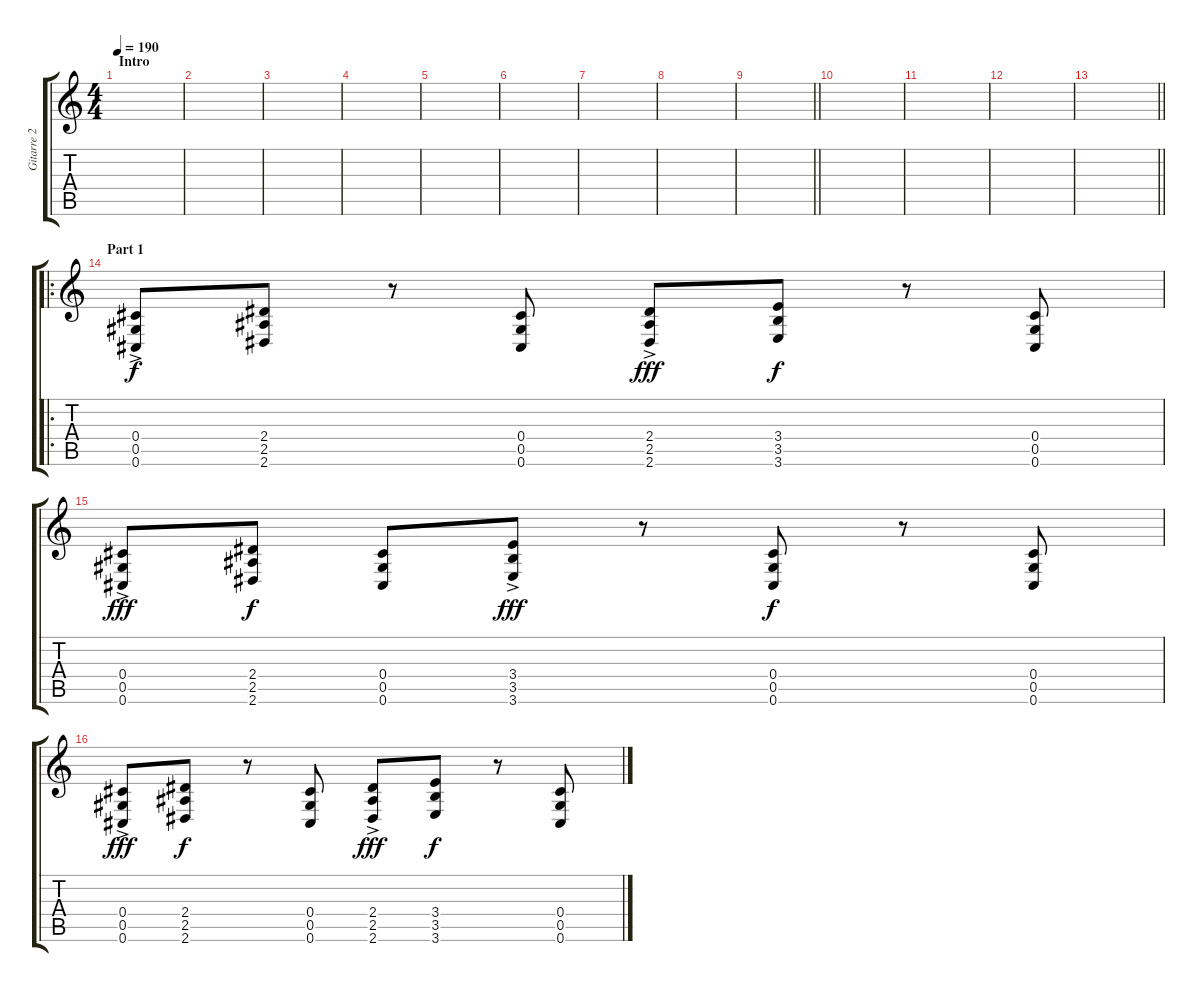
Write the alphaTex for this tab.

\track ("Gitarre 2" "Gitarre 2") {instrument overdrivenguitar}
\staff {score tabs}
\tuning (Eb4 Bb3 Gb3 Db3 Ab2 Db2) {hide}
\ts (4 4)
\section ("" "Intro")
\tempo 190
\clef g2
\ks c
|
|
|
|
|
|
|
|
\barLineRight lightlight
|
|
|
|
\barLineRight lightlight
|
\ro
\section ("" "Part 1")
(0.4 0.5 0.6{ac}).8 (2.4 2.5 2.6).8{dy f} r.8 (0.4 0.5 0.6).8 (2.4 2.5 2.6{ac}).8{dy fff} (3.4 3.5 3.6).8{dy f} r.8 (0.4 0.5 0.6).8 |
(0.4 0.5 0.6{ac}).8{dy fff} (2.4 2.5 2.6).8{dy f} (0.4 0.5 0.6).8 (3.4 3.5 3.6{ac}).8{dy fff} r.8 (0.4 0.5 0.6).8{dy f} r.8 (0.4 0.5 0.6).8 |
(0.4 0.5 0.6{ac}).8{dy fff} (2.4 2.5 2.6).8{dy f} r.8 (0.4 0.5 0.6).8 (2.4 2.5 2.6{ac}).8{dy fff} (3.4 3.5 3.6).8{dy f} r.8 (0.4 0.5 0.6).8
